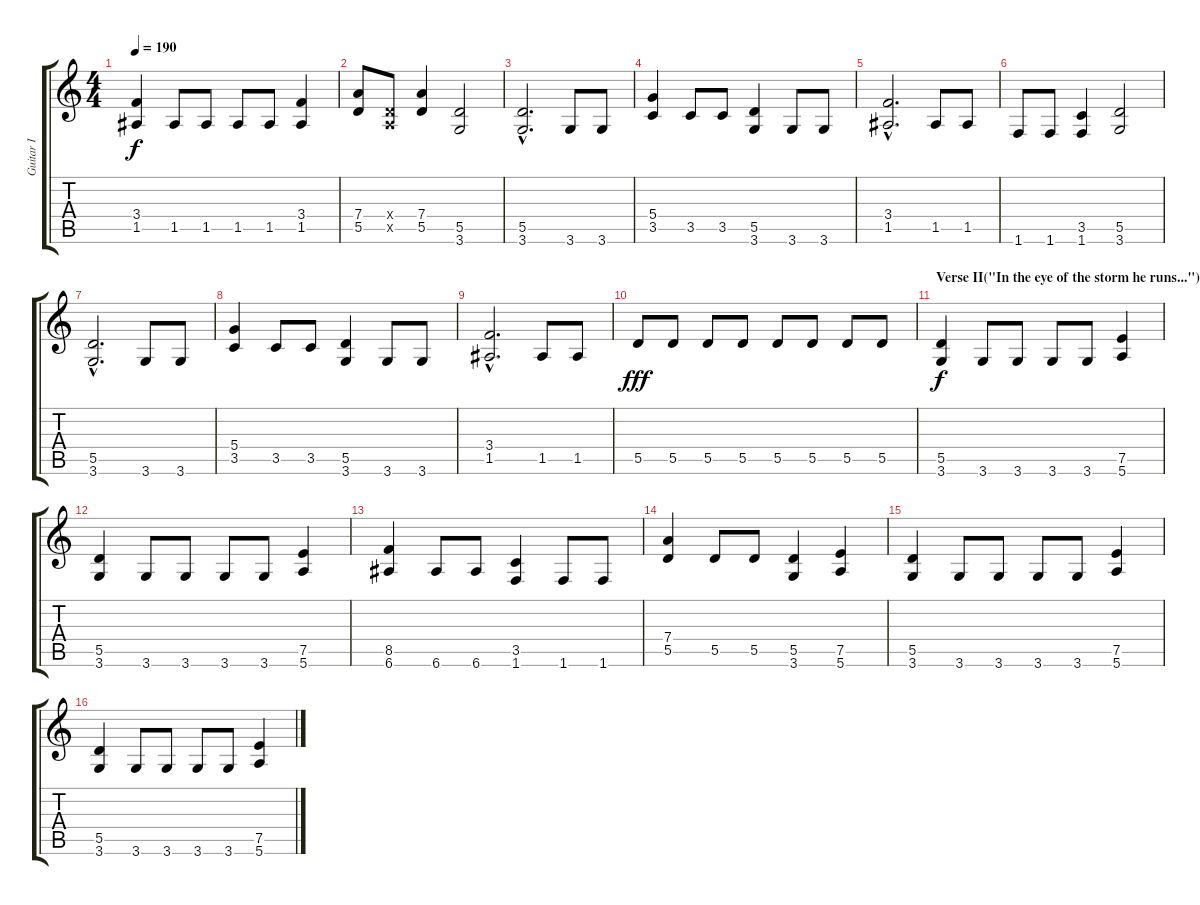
\track ("Guitar I" "Guitar I") {instrument overdrivenguitar}
\staff {score tabs}
\tuning (E4 B3 G3 D3 A2 E2) {hide}
\ts (4 4)
\tempo 190
\clef g2
\ks c
(3.4 1.5).4{dy f} 1.5.8 1.5.8 1.5.8 1.5.8 (3.4 1.5).4 |
(7.4 5.5).8 (0.4{x} 0.5{x}).8 (7.4 5.5).4 (5.5 3.6).2 |
(5.5{hac} 3.6{hac}).2{d} 3.6.8 3.6.8 |
(5.4 3.5).4 3.5.8 3.5.8 (5.5 3.6).4 3.6.8 3.6.8 |
(3.4{hac} 1.5{hac}).2{d} 1.5.8 1.5.8 |
1.6.8 1.6.8 (3.5 1.6).4 (5.5 3.6).2 |
(5.5{hac} 3.6{hac}).2{d} 3.6.8 3.6.8 |
(5.4 3.5).4 3.5.8 3.5.8 (5.5 3.6).4 3.6.8 3.6.8 |
(3.4{hac} 1.5{hac}).2{d} 1.5.8 1.5.8 |
5.5.8{dy fff} 5.5.8 5.5.8 5.5.8 5.5.8 5.5.8 5.5.8 5.5.8 |
\section ("" "Verse II(\"In the eye of the storm he runs...\")")
(5.5 3.6).4{dy f} 3.6.8 3.6.8 3.6.8 3.6.8 (7.5 5.6).4 |
(5.5 3.6).4 3.6.8 3.6.8 3.6.8 3.6.8 (7.5 5.6).4 |
(8.5 6.6).4 6.6.8 6.6.8 (3.5 1.6).4 1.6.8 1.6.8 |
(7.4 5.5).4 5.5.8 5.5.8 (5.5 3.6).4 (7.5 5.6).4 |
(5.5 3.6).4 3.6.8 3.6.8 3.6.8 3.6.8 (7.5 5.6).4 |
(5.5 3.6).4 3.6.8 3.6.8 3.6.8 3.6.8 (7.5 5.6).4
